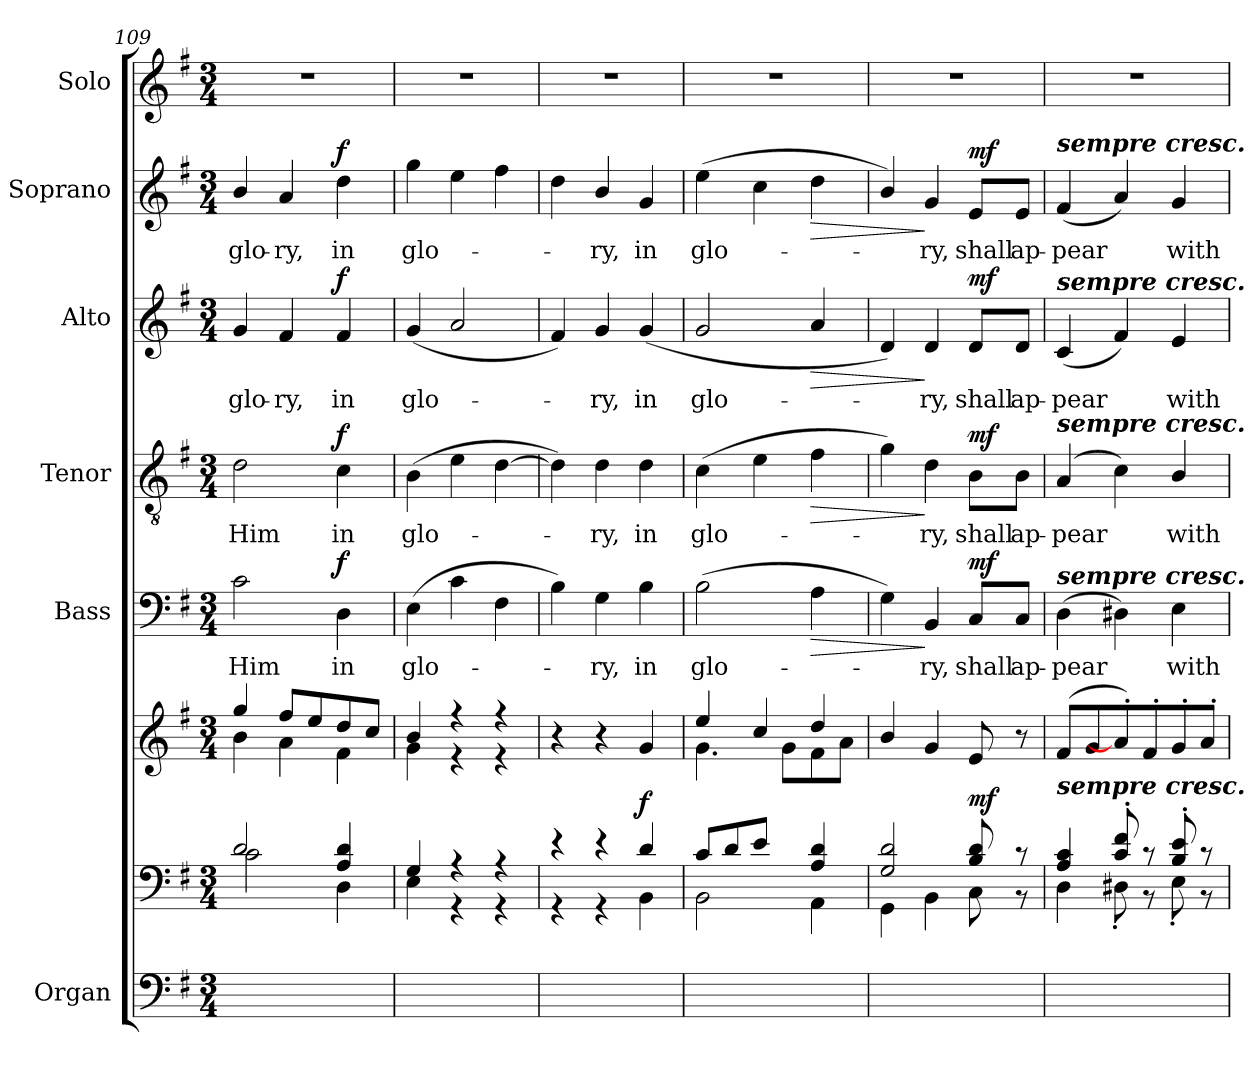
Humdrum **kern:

**kern	**kern	**kern	**dynam	**kern	**text	**dynam	**kern	**text	**dynam	**kern	**text	**dynam	**kern	**text	**dynam	**kern
*part6	*part6	*part6	*part6	*part5	*part5	*part5	*part4	*part4	*part4	*part3	*part3	*part3	*part2	*part2	*part2	*part1
*staff8	*staff7	*staff6	*staff6/7/8	*staff5	*staff5	*staff5	*staff4	*staff4	*staff4	*staff3	*staff3	*staff3	*staff2	*staff2	*staff2	*staff1
*I"Organ	*	*	*	*I"Bass	*	*	*I"Tenor	*	*	*I"Alto	*	*	*I"Soprano	*	*	*I"Solo
*	*	*	*	*I'B	*	*	*I'T	*	*	*I'A	*	*	*I'S	*	*	*I'S
!!LO:LB:g=z
*clefF4	*clefF4	*clefG2	*	*clefF4	*	*	*clefGv2	*	*	*clefG2	*	*	*clefG2	*	*	*clefG2
*k[f#]	*k[f#]	*k[f#]	*	*k[f#]	*	*	*k[f#]	*	*	*k[f#]	*	*	*k[f#]	*	*	*k[f#]
*G:	*G:	*G:	*	*G:	*	*	*G:	*	*	*G:	*	*	*G:	*	*	*G:
*M3/4	*M3/4	*M3/4	*	*M3/4	*	*	*M3/4	*	*	*M3/4	*	*	*M3/4	*	*	*M3/4
=109	=109	=109	=109	=109	=109	=109	=109	=109	=109	=109	=109	=109	=109	=109	=109	=109
*	*^	*^	*	*	*	*	*	*	*	*	*	*	*	*	*	*
!	!	!	!	!	!	!	!LO:LY:b	!	!	!LO:LY:b	!	!	!LO:LY:b	!	!	!LO:LY:b	!	!
2.ryy	2d/	2c\	4gg/	4b\	.	2c	Him	.	2d	Him	.	4g	glo-	.	4b/	glo-	.	2.r
!	!	!	!	!	!	!	!	!	!	!	!	!	!LO:LY:b	!	!	!LO:LY:b	!	!
.	.	.	8ff#/L	4a\	.	.	.	.	.	.	.	4f#	-ry,	.	4a	-ry,	.	.
.	.	.	8ee/	.	.	.	.	.	.	.	.	.	.	.	.	.	.	.
!	!	!	!	!	!	!	!LO:LY:b	!LO:DY:b	!	!LO:LY:b	!LO:DY:b	!	!LO:LY:b	!LO:DY:b	!	!LO:LY:b	!LO:DY:b	!
.	4A/ 4d/	4D\	8dd/	4f#\	.	4D	in	f	4c	in	f	4f#	in	f	4dd	in	f	.
.	.	.	8cc/J	.	.	.	.	.	.	.	.	.	.	.	.	.	.	.
=110	=110	=110	=110	=110	=110	=110	=110	=110	=110	=110	=110	=110	=110	=110	=110	=110	=110	=110
!	!	!	!	!	!	!	!LO:LY:b	!	!	!LO:LY:b	!	!	!LO:LY:b	!	!	!LO:LY:b	!	!
2.ryy	4G/	4E\	4b/	4g\	.	(>4E	glo-	.	(>4B	glo-	.	(<4g	glo-	.	4gg	glo-	.	2.r
.	4r	4r	4r	4r	.	4c	.	.	4e	.	.	2a	.	.	4ee	.	.	.
.	4r	4r	4r	4r	.	4F#	.	.	[4d	.	.	.	.	.	4ff#	.	.	.
=111	=111	=111	=111	=111	=111	=111	=111	=111	=111	=111	=111	=111	=111	=111	=111	=111	=111	=111
2.ryy	4r	4r	4r	2ryy	.	4B)	.	.	4d])	.	.	4f#)	.	.	4dd	.	.	2.r
!	!	!	!	!	!	!	!LO:LY:b	!	!	!LO:LY:b	!	!	!LO:LY:b	!	!	!LO:LY:b	!	!
.	4r	4r	4r	.	.	4G	ry,	.	4d	ry,	.	4g	ry,	.	4b/	ry,	.	.
!	!	!	!	!	!LO:DY:a=2	!	!LO:LY:b	!	!	!LO:LY:b	!	!	!LO:LY:b	!	!	!LO:LY:b	!	!
.	4d/	4BB\	4g/	4ryy	f	4B	in	.	4d	in	.	(<4g	in	.	4g	in	.	.
=112	=112	=112	=112	=112	=112	=112	=112	=112	=112	=112	=112	=112	=112	=112	=112	=112	=112	=112
!	!	!	!	!	!	!	!LO:LY:b	!	!	!LO:LY:b	!	!	!LO:LY:b	!	!	!LO:LY:b	!	!
2.ryy	8c/L	2BB\	4ee/	4.g\	.	(>2B	glo-	.	(>4c	glo-	.	2g	glo-	.	(>4ee	glo-	.	2.r
.	8d/	.	.	.	.	.	.	.	.	.	.	.	.	.	.	.	.	.
.	8e/J	.	4cc/	.	.	.	.	.	4e	.	.	.	.	.	4cc	.	.	.
.	8ryy	.	.	8g\L	.	.	.	.	.	.	.	.	.	.	.	.	.	.
!	!	!	!	!	!	!	!	!LO:HP:b	!	!	!LO:HP:b	!	!	!LO:HP:b	!	!	!LO:HP:b	!
.	4A/ 4d/	4AA\	4dd/	8f#\	.	4A	.	>	4f#	.	>	4a	.	>	4dd	.	>	.
.	.	.	.	8a\J	.	.	.	.	.	.	.	.	.	.	.	.	.	.
=113	=113	=113	=113	=113	=113	=113	=113	=113	=113	=113	=113	=113	=113	=113	=113	=113	=113	=113
2.ryy	2G/ 2d/	4GG\	4b/	2ryy	.	4G)	.	.	4g)	.	.	4d)	.	.	4b/)	.	.	2.r
!	!	!	!	!	!	!	!LO:LY:b	!	!	!LO:LY:b	!	!	!LO:LY:b	!	!	!LO:LY:b	!	!
.	.	4BB\	4g/	.	.	4BB	ry,	]	4d	ry,	]	4d	ry,	]	4g	ry,	]	.
!	!	!	!	!	!LO:DY:a=2	!	!LO:LY:b	!LO:DY:b	!	!LO:LY:b	!LO:DY:b	!	!LO:LY:b	!LO:DY:b	!	!LO:LY:b	!LO:DY:b	!
.	8B/ 8d/	8C\	8e/	4ryy	mf	8C/L	shall	mf	8B\L	shall	mf	8d/L	shall	mf	8e/L	shall	mf	.
!	!	!	!	!	!	!	!LO:LY:b	!	!	!LO:LY:b	!	!	!LO:LY:b	!	!	!LO:LY:b	!	!
.	8r	8r	8r	.	.	8C/J	ap-	.	8B\J	ap-	.	8d/J	ap-	.	8e/J	ap-	.	.
=114	=114	=114	=114	=114	=114	=114	=114	=114	=114	=114	=114	=114	=114	=114	=114	=114	=114	=114
!	!	!	!	!	!	!	!	!	!	!	!	!	!	!	!LO:TX:a:Bi:t=sempre cresc.	!	!	!
!	!	!	!	!	!	!	!	!	!	!	!	!LO:TX:a:Bi:t=sempre cresc.	!	!	!	!	!	!
!	!	!	!	!	!	!	!	!	!LO:TX:a:Bi:t=sempre cresc.	!	!	!	!	!	!	!	!	!
!	!	!	!	!	!	!LO:TX:a:Bi:t=sempre cresc.	!	!	!	!	!	!	!	!	!	!	!	!
!	!LO:TX:a:Bi:t=sempre cresc.	!	!	!	!	!	!	!	!	!	!	!	!	!	!	!	!	!
!	!	!	!	!LO:N:vis=1	!	!	!LO:LY:b	!	!	!LO:LY:b	!	!	!LO:LY:b	!	!	!LO:LY:b	!	!
2.ryy	4A/ 4c/	4D\	(>8f#/L	2.ryy	.	(>4D	-pear	.	(<4A	-pear	.	(<4c	-pear	.	(<4f#	-pear	.	2.r
.	.	.	8g/	.	.	.	.	.	.	.	.	.	.	.	.	.	.	.
.	8c/' 8f#/'	8D#X'\	8a'/])	.	.	4D#X)	.	.	4c)	.	.	4f#)	.	.	4a)	.	.	.
.	8r	8r	8f#'/	.	.	.	.	.	.	.	.	.	.	.	.	.	.	.
!	!	!	!	!	!	!	!LO:LY:b	!	!	!LO:LY:b	!	!	!LO:LY:b	!	!	!LO:LY:b	!	!
.	8B/' 8e/'	8E'\	8g'/	.	.	4E	with	.	4B/	with	.	4e	with	.	4g	with	.	.
.	8r	8r	8a'/J	.	.	.	.	.	.	.	.	.	.	.	.	.	.	.
*	*v	*v	*	*	*	*	*	*	*	*	*	*	*	*	*	*	*	*
*	*	*v	*v	*	*	*	*	*	*	*	*	*	*	*	*	*	*
=	=	=	=	=	=	=	=	=	=	=	=	=	=	=	=	=
*-	*-	*-	*-	*-	*-	*-	*-	*-	*-	*-	*-	*-	*-	*-	*-	*-
